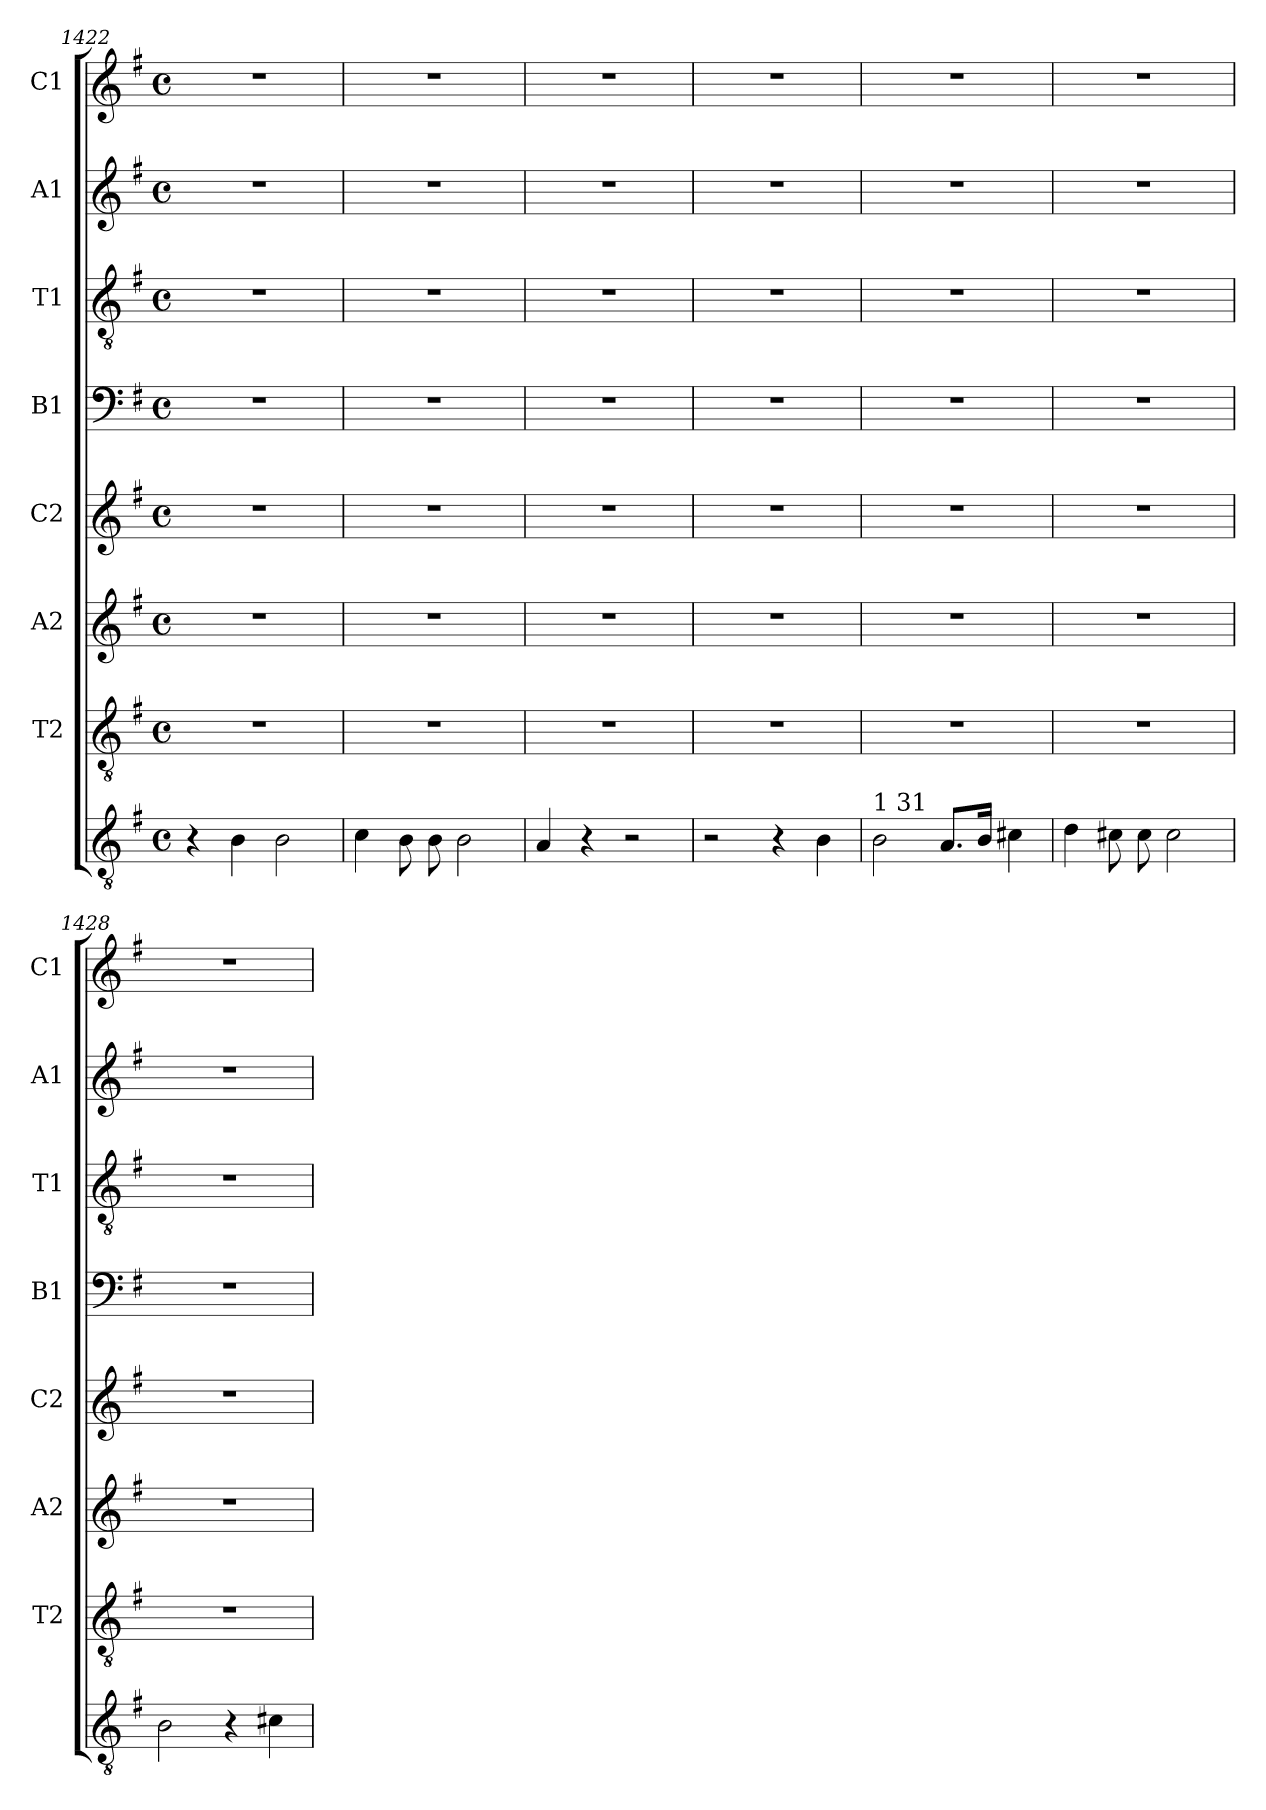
**kern	**kern	**kern	**kern	**kern	**kern	**kern	**kern
*part8	*part7	*part6	*part5	*part4	*part3	*part2	*part1
*staff8	*staff7	*staff6	*staff5	*staff4	*staff3	*staff2	*staff1
*	*I"T2	*I"A2	*I"C2	*I"B1	*I"T1	*I"A1	*I"C1
*	*I'T2	*I'A2	*I'C2	*I'B1	*I'T1	*I'A1	*I'C1
*clefGv2	*clefGv2	*clefG2	*clefG2	*clefF4	*clefGv2	*clefG2	*clefG2
*k[f#]	*k[f#]	*k[f#]	*k[f#]	*k[f#]	*k[f#]	*k[f#]	*k[f#]
*G:	*G:	*G:	*G:	*G:	*G:	*G:	*G:
*M4/4	*M4/4	*M4/4	*M4/4	*M4/4	*M4/4	*M4/4	*M4/4
*met(c)	*met(c)	*met(c)	*met(c)	*met(c)	*met(c)	*met(c)	*met(c)
=1422	=1422	=1422	=1422	=1422	=1422	=1422	=1422
4r	1r	1r	1r	1r	1r	1r	1r
4B\	.	.	.	.	.	.	.
2B\	.	.	.	.	.	.	.
=1423	=1423	=1423	=1423	=1423	=1423	=1423	=1423
4c\	1r	1r	1r	1r	1r	1r	1r
8B\	.	.	.	.	.	.	.
8B\	.	.	.	.	.	.	.
2B\	.	.	.	.	.	.	.
=1424	=1424	=1424	=1424	=1424	=1424	=1424	=1424
4A/	1r	1r	1r	1r	1r	1r	1r
4r	.	.	.	.	.	.	.
2r	.	.	.	.	.	.	.
=1425	=1425	=1425	=1425	=1425	=1425	=1425	=1425
2r	1r	1r	1r	1r	1r	1r	1r
4r	.	.	.	.	.	.	.
4B\	.	.	.	.	.	.	.
!!LO:LB:g=z
=1426	=1426	=1426	=1426	=1426	=1426	=1426	=1426
!LO:TX:a:t=1 31	!	!	!	!	!	!	!
2B\	1r	1r	1r	1r	1r	1r	1r
8.A/L	.	.	.	.	.	.	.
16B/Jk	.	.	.	.	.	.	.
4c#X\	.	.	.	.	.	.	.
=1427	=1427	=1427	=1427	=1427	=1427	=1427	=1427
4d\	1r	1r	1r	1r	1r	1r	1r
8c#X\	.	.	.	.	.	.	.
8c#\	.	.	.	.	.	.	.
2c#\	.	.	.	.	.	.	.
=1428	=1428	=1428	=1428	=1428	=1428	=1428	=1428
2B\	1r	1r	1r	1r	1r	1r	1r
4r	.	.	.	.	.	.	.
4c#X\	.	.	.	.	.	.	.
=	=	=	=	=	=	=	=
*-	*-	*-	*-	*-	*-	*-	*-
